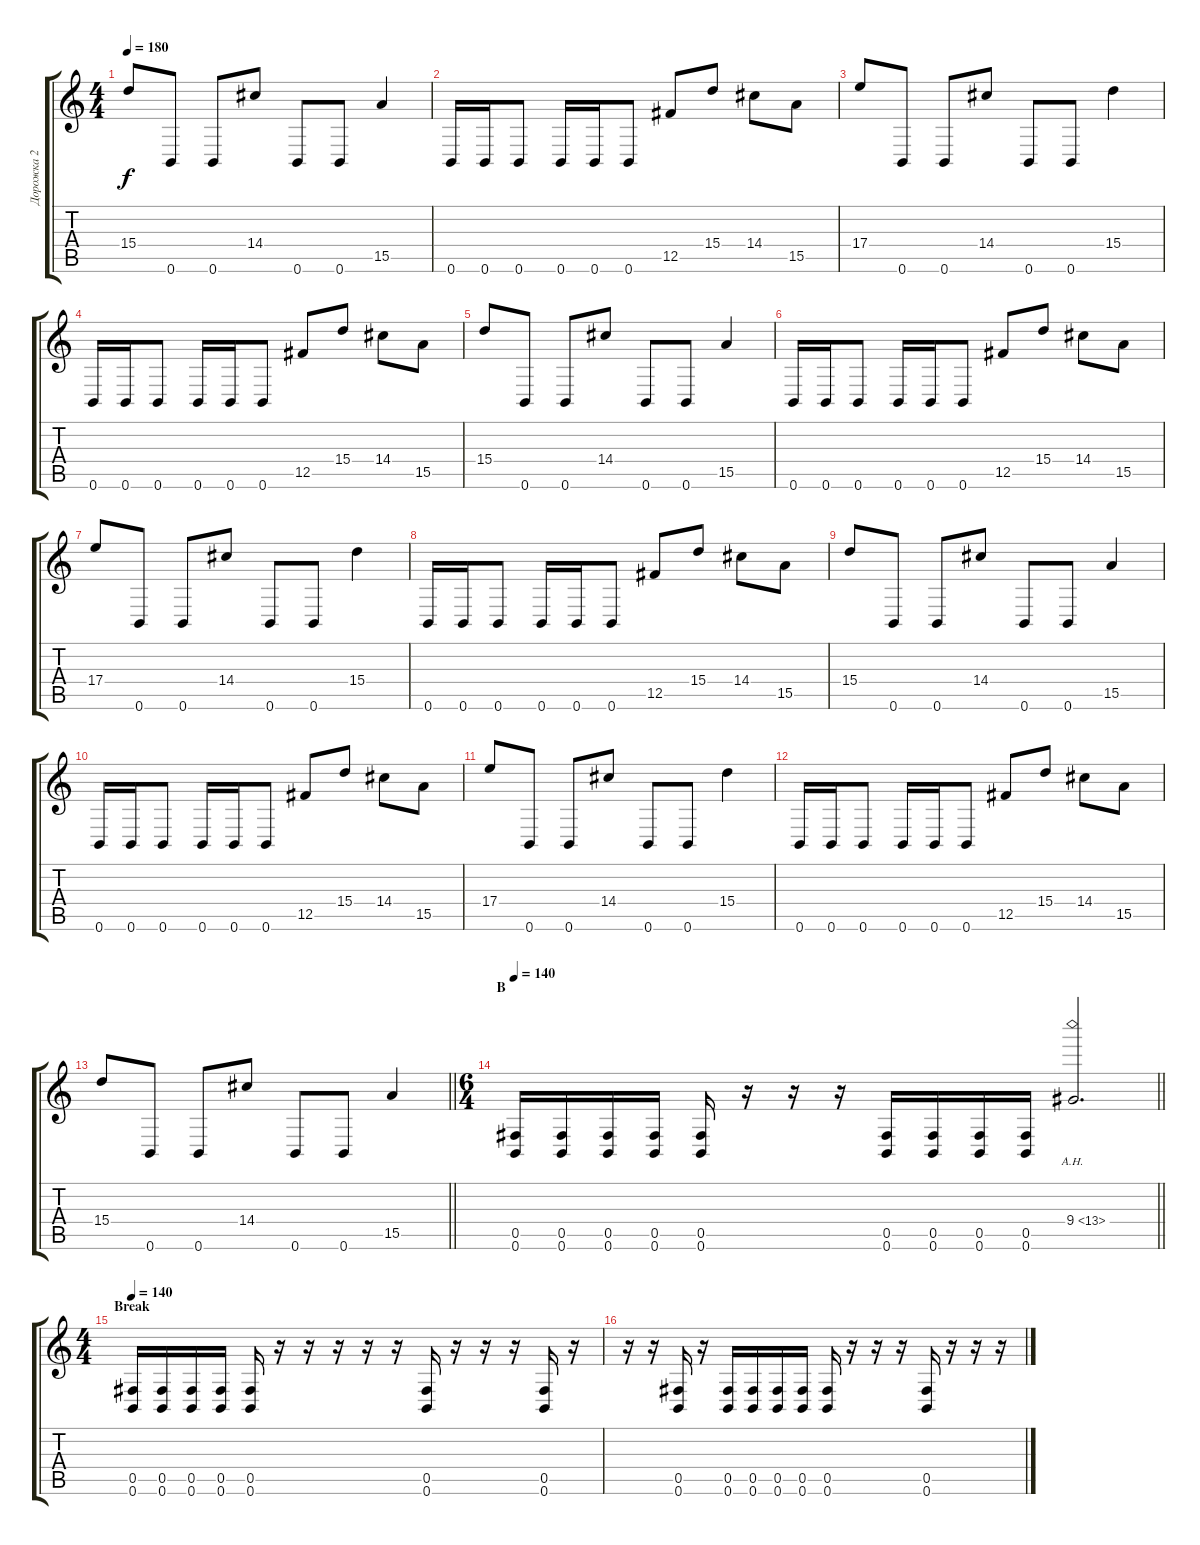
\track ("Дорожка 2" "Дорожка 2") {instrument distortionguitar}
\staff {score tabs}
\tuning (Db4 Ab3 E3 B2 Gb2 B1) {hide}
\ts (4 4)
\tempo 180
\clef g2
\ks c
15.4.8{dy f} 0.6.8 0.6.8 14.4.8 0.6.8 0.6.8 15.5.4 |
0.6.16 0.6.16 0.6.8 0.6.16 0.6.16 0.6.8 12.5.8 15.4.8 14.4.8 15.5.8 |
17.4.8 0.6.8 0.6.8 14.4.8 0.6.8 0.6.8 15.4.4 |
0.6.16 0.6.16 0.6.8 0.6.16 0.6.16 0.6.8 12.5.8 15.4.8 14.4.8 15.5.8 |
15.4.8 0.6.8 0.6.8 14.4.8 0.6.8 0.6.8 15.5.4 |
0.6.16 0.6.16 0.6.8 0.6.16 0.6.16 0.6.8 12.5.8 15.4.8 14.4.8 15.5.8 |
17.4.8 0.6.8 0.6.8 14.4.8 0.6.8 0.6.8 15.4.4 |
0.6.16 0.6.16 0.6.8 0.6.16 0.6.16 0.6.8 12.5.8 15.4.8 14.4.8 15.5.8 |
15.4.8 0.6.8 0.6.8 14.4.8 0.6.8 0.6.8 15.5.4 |
0.6.16 0.6.16 0.6.8 0.6.16 0.6.16 0.6.8 12.5.8 15.4.8 14.4.8 15.5.8 |
17.4.8 0.6.8 0.6.8 14.4.8 0.6.8 0.6.8 15.4.4 |
0.6.16 0.6.16 0.6.8 0.6.16 0.6.16 0.6.8 12.5.8 15.4.8 14.4.8 15.5.8 |
\barLineRight lightlight
15.4.8 0.6.8 0.6.8 14.4.8 0.6.8 0.6.8 15.5.4 |
\ts (6 4)
\section ("" "B")
\tempo 140
\barLineRight lightlight
(0.5 0.6).16 (0.5 0.6).16 (0.5 0.6).16 (0.5 0.6).16 (0.5 0.6).16 r.16 r.16 r.16 (0.5 0.6).16 (0.5 0.6).16 (0.5 0.6).16 (0.5 0.6).16 9.4{ah 4}.2{d} |
\ts (4 4)
\section ("" "Break")
\tempo 140
(0.5 0.6).16 (0.5 0.6).16 (0.5 0.6).16 (0.5 0.6).16 (0.5 0.6).16 r.16 r.16 r.16 r.16 r.16 (0.5 0.6).16 r.16 r.16 r.16 (0.5 0.6).16 r.16 |
r.16 r.16 (0.5 0.6).16 r.16 (0.5 0.6).16 (0.5 0.6).16 (0.5 0.6).16 (0.5 0.6).16 (0.5 0.6).16 r.16 r.16 r.16 (0.5 0.6).16 r.16 r.16 r.16
